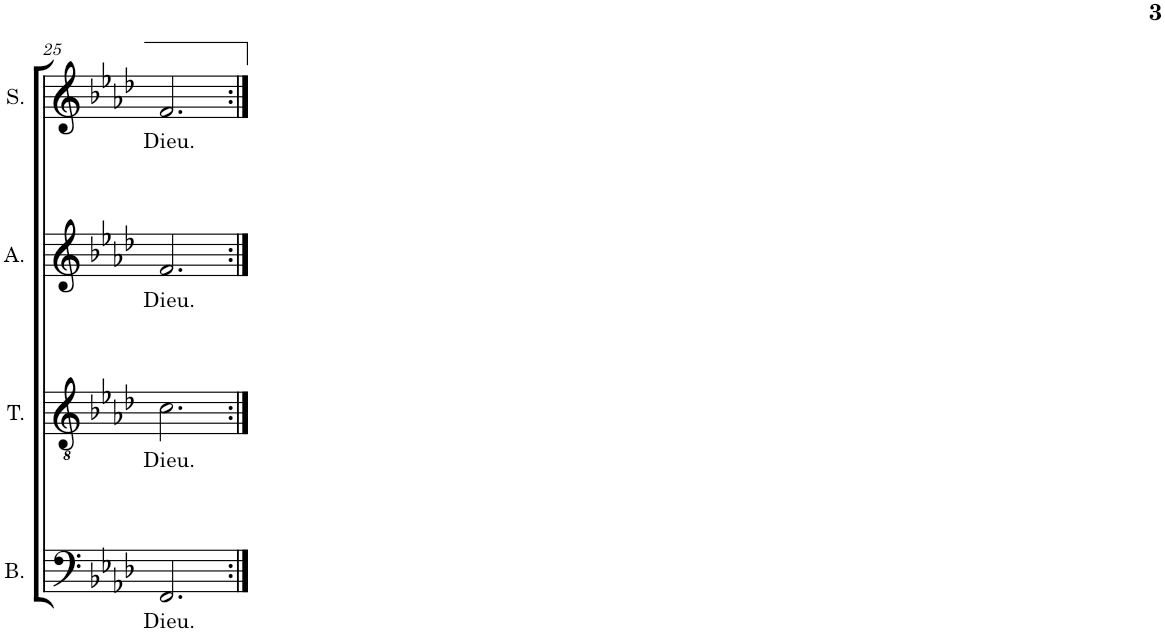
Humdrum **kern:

**kern	**text	**kern	**text	**kern	**text	**kern	**text
*part4	*part4	*part3	*part3	*part2	*part2	*part1	*part1
*staff4	*staff4	*staff3	*staff3	*staff2	*staff2	*staff1	*staff1
*I"Bass	*	*I"Tenor	*	*I"Alto	*	*I"Soprano	*
*I'B.	*	*I'T.	*	*I'A.	*	*I'S.	*
!!LO:PB:g=z
*clefF4	*	*clefGv2	*	*clefG2	*	*clefG2	*
*k[b-e-a-d-]	*	*k[b-e-a-d-]	*	*k[b-e-a-d-]	*	*k[b-e-a-d-]	*
*M6/8	*	*M6/8	*	*M6/8	*	*M6/8	*
=25	=25	=25	=25	=25	=25	=25	=25
!	!LO:LY:b	!	!LO:LY:b	!	!LO:LY:b	!	!LO:LY:b
2.FF/	Dieu.	2.c\	Dieu.	2.f/	Dieu.	2.f/	Dieu.
=:|!	=:|!	=:|!	=:|!	=:|!	=:|!	=:|!	=:|!
*-	*-	*-	*-	*-	*-	*-	*-
